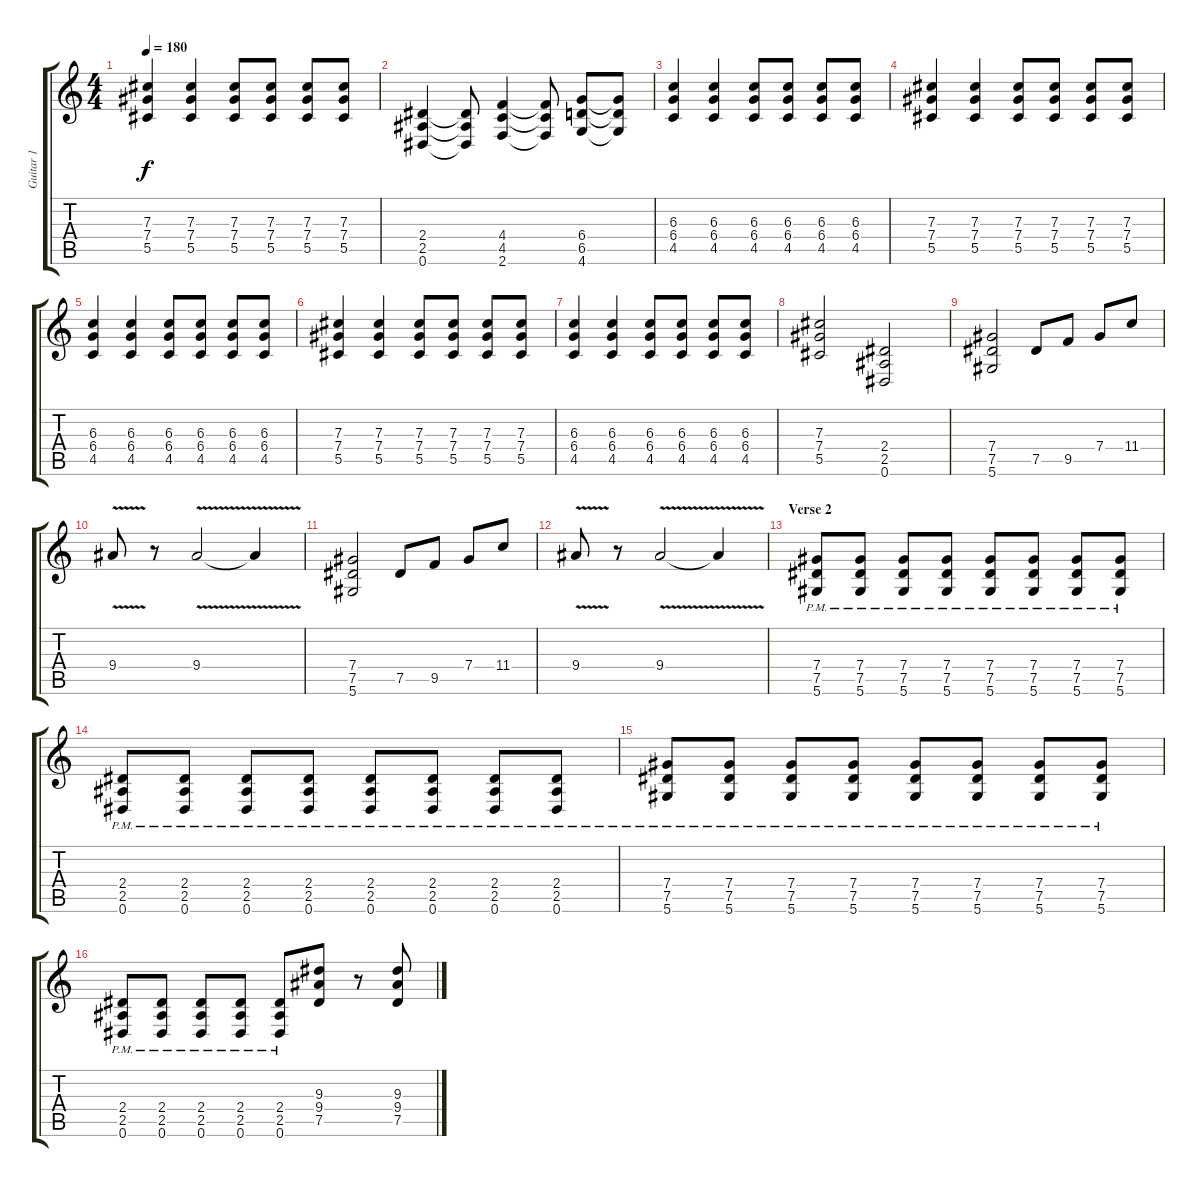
\track ("Guitar 1" "Guitar 1") {instrument overdrivenguitar}
\staff {score tabs}
\tuning (Eb4 Bb3 Gb3 Db3 Ab2 Eb2) {hide}
\ts (4 4)
\tempo 180
\clef g2
\ks c
(7.3 7.4 5.5).4{dy f} (7.3 7.4 5.5).4 (7.3 7.4 5.5).8 (7.3 7.4 5.5).8 (7.3 7.4 5.5).8 (7.3 7.4 5.5).8 |
(2.4 2.5 0.6).4 (2.4{t} 2.5{t} 0.6{t}).8 (4.4 4.5 2.6).4 (4.4{t} 4.5{t} 2.6{t}).8 (6.4 6.5 4.6).8 (6.4{t} 6.5{t} 4.6{t}).8 |
(6.3 6.4 4.5).4 (6.3 6.4 4.5).4 (6.3 6.4 4.5).8 (6.3 6.4 4.5).8 (6.3 6.4 4.5).8 (6.3 6.4 4.5).8 |
(7.3 7.4 5.5).4 (7.3 7.4 5.5).4 (7.3 7.4 5.5).8 (7.3 7.4 5.5).8 (7.3 7.4 5.5).8 (7.3 7.4 5.5).8 |
(6.3 6.4 4.5).4 (6.3 6.4 4.5).4 (6.3 6.4 4.5).8 (6.3 6.4 4.5).8 (6.3 6.4 4.5).8 (6.3 6.4 4.5).8 |
(7.3 7.4 5.5).4 (7.3 7.4 5.5).4 (7.3 7.4 5.5).8 (7.3 7.4 5.5).8 (7.3 7.4 5.5).8 (7.3 7.4 5.5).8 |
(6.3 6.4 4.5).4 (6.3 6.4 4.5).4 (6.3 6.4 4.5).8 (6.3 6.4 4.5).8 (6.3 6.4 4.5).8 (6.3 6.4 4.5).8 |
(7.3 7.4 5.5).2 (2.4 2.5 0.6).2 |
(7.4 7.5 5.6).2 7.5.8 9.5.8 7.4.8 11.4.8 |
9.4{v}.8 r.8 9.4{v}.2 9.4{t}.4 |
(7.4 7.5 5.6).2 7.5.8 9.5.8 7.4.8 11.4.8 |
9.4{v}.8 r.8 9.4{v}.2 9.4{t}.4 |
\section ("" "Verse 2")
(7.4{pm} 7.5{pm} 5.6{pm}).8 (7.4{pm} 7.5{pm} 5.6{pm}).8 (7.4{pm} 7.5{pm} 5.6{pm}).8 (7.4{pm} 7.5{pm} 5.6{pm}).8 (7.4{pm} 7.5{pm} 5.6{pm}).8 (7.4{pm} 7.5{pm} 5.6{pm}).8 (7.4{pm} 7.5{pm} 5.6{pm}).8 (7.4{pm} 7.5{pm} 5.6{pm}).8 |
(2.4{pm} 2.5{pm} 0.6{pm}).8 (2.4{pm} 2.5{pm} 0.6{pm}).8 (2.4{pm} 2.5{pm} 0.6{pm}).8 (2.4{pm} 2.5{pm} 0.6{pm}).8 (2.4{pm} 2.5{pm} 0.6{pm}).8 (2.4{pm} 2.5{pm} 0.6{pm}).8 (2.4{pm} 2.5{pm} 0.6{pm}).8 (2.4{pm} 2.5{pm} 0.6{pm}).8 |
(7.4{pm} 7.5{pm} 5.6{pm}).8 (7.4{pm} 7.5{pm} 5.6{pm}).8 (7.4{pm} 7.5{pm} 5.6{pm}).8 (7.4{pm} 7.5{pm} 5.6{pm}).8 (7.4{pm} 7.5{pm} 5.6{pm}).8 (7.4{pm} 7.5{pm} 5.6{pm}).8 (7.4{pm} 7.5{pm} 5.6{pm}).8 (7.4{pm} 7.5{pm} 5.6{pm}).8 |
(2.4{pm} 2.5{pm} 0.6{pm}).8 (2.4{pm} 2.5{pm} 0.6{pm}).8 (2.4{pm} 2.5{pm} 0.6{pm}).8 (2.4{pm} 2.5{pm} 0.6{pm}).8 (2.4{pm} 2.5{pm} 0.6{pm}).8 (9.3 9.4 7.5).8 r.8 (9.3 9.4 7.5).8
